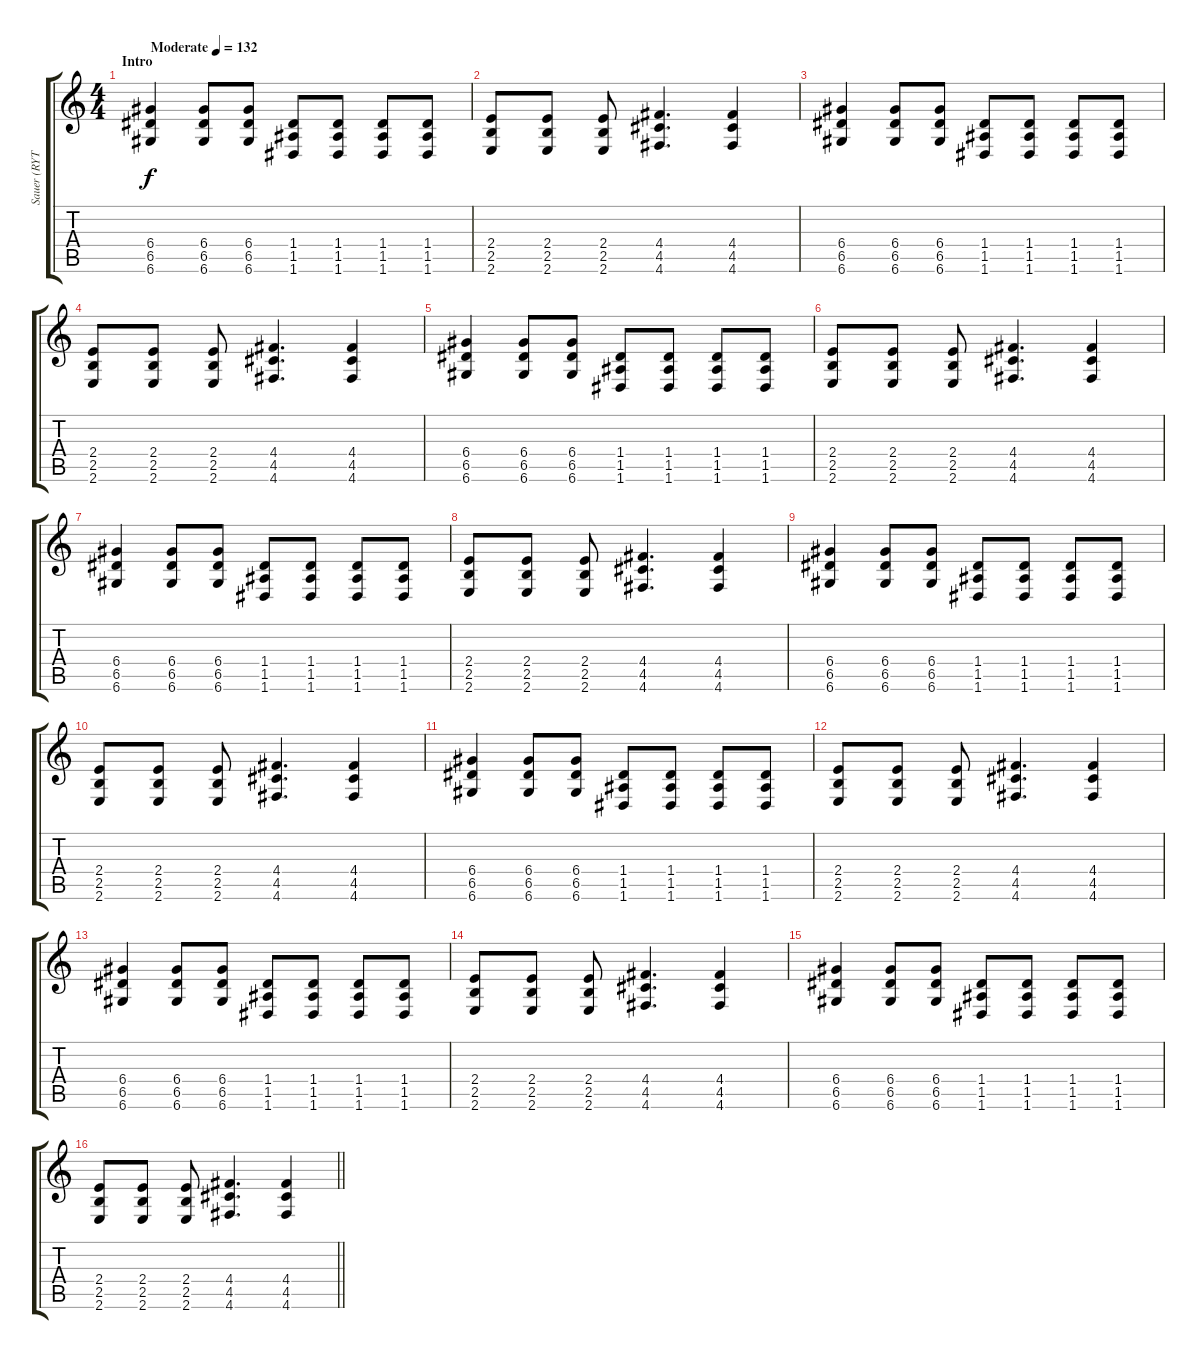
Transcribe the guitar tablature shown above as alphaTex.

\track ("Sauer (RYTHM)" "Sauer (RYT") {instrument distortionguitar}
\staff {score tabs}
\tuning (E4 B3 G3 D3 A2 D2) {hide}
\ts (4 4)
\section ("" "Intro")
\tempo (132 "Moderate")
\clef g2
\ks c
(6.4 6.5 6.6).4{dy f instrument distortionguitar} (6.4 6.5 6.6).8 (6.4 6.5 6.6).8 (1.4 1.5 1.6).8 (1.4 1.5 1.6).8 (1.4 1.5 1.6).8 (1.4 1.5 1.6).8 |
(2.4 2.5 2.6).8 (2.4 2.5 2.6).8 (2.4 2.5 2.6).8 (4.4 4.5 4.6).4{d} (4.4 4.5 4.6).4 |
(6.4 6.5 6.6).4 (6.4 6.5 6.6).8 (6.4 6.5 6.6).8 (1.4 1.5 1.6).8 (1.4 1.5 1.6).8 (1.4 1.5 1.6).8 (1.4 1.5 1.6).8 |
(2.4 2.5 2.6).8 (2.4 2.5 2.6).8 (2.4 2.5 2.6).8 (4.4 4.5 4.6).4{d} (4.4 4.5 4.6).4 |
(6.4 6.5 6.6).4 (6.4 6.5 6.6).8 (6.4 6.5 6.6).8 (1.4 1.5 1.6).8 (1.4 1.5 1.6).8 (1.4 1.5 1.6).8 (1.4 1.5 1.6).8 |
(2.4 2.5 2.6).8 (2.4 2.5 2.6).8 (2.4 2.5 2.6).8 (4.4 4.5 4.6).4{d} (4.4 4.5 4.6).4 |
(6.4 6.5 6.6).4 (6.4 6.5 6.6).8 (6.4 6.5 6.6).8 (1.4 1.5 1.6).8 (1.4 1.5 1.6).8 (1.4 1.5 1.6).8 (1.4 1.5 1.6).8 |
(2.4 2.5 2.6).8 (2.4 2.5 2.6).8 (2.4 2.5 2.6).8 (4.4 4.5 4.6).4{d} (4.4 4.5 4.6).4 |
(6.4 6.5 6.6).4 (6.4 6.5 6.6).8 (6.4 6.5 6.6).8 (1.4 1.5 1.6).8 (1.4 1.5 1.6).8 (1.4 1.5 1.6).8 (1.4 1.5 1.6).8 |
(2.4 2.5 2.6).8 (2.4 2.5 2.6).8 (2.4 2.5 2.6).8 (4.4 4.5 4.6).4{d} (4.4 4.5 4.6).4 |
(6.4 6.5 6.6).4 (6.4 6.5 6.6).8 (6.4 6.5 6.6).8 (1.4 1.5 1.6).8 (1.4 1.5 1.6).8 (1.4 1.5 1.6).8 (1.4 1.5 1.6).8 |
(2.4 2.5 2.6).8 (2.4 2.5 2.6).8 (2.4 2.5 2.6).8 (4.4 4.5 4.6).4{d} (4.4 4.5 4.6).4 |
(6.4 6.5 6.6).4 (6.4 6.5 6.6).8 (6.4 6.5 6.6).8 (1.4 1.5 1.6).8 (1.4 1.5 1.6).8 (1.4 1.5 1.6).8 (1.4 1.5 1.6).8 |
(2.4 2.5 2.6).8 (2.4 2.5 2.6).8 (2.4 2.5 2.6).8 (4.4 4.5 4.6).4{d} (4.4 4.5 4.6).4 |
(6.4 6.5 6.6).4 (6.4 6.5 6.6).8 (6.4 6.5 6.6).8 (1.4 1.5 1.6).8 (1.4 1.5 1.6).8 (1.4 1.5 1.6).8 (1.4 1.5 1.6).8 |
\barLineRight lightlight
(2.4 2.5 2.6).8 (2.4 2.5 2.6).8 (2.4 2.5 2.6).8 (4.4 4.5 4.6).4{d} (4.4 4.5 4.6).4
